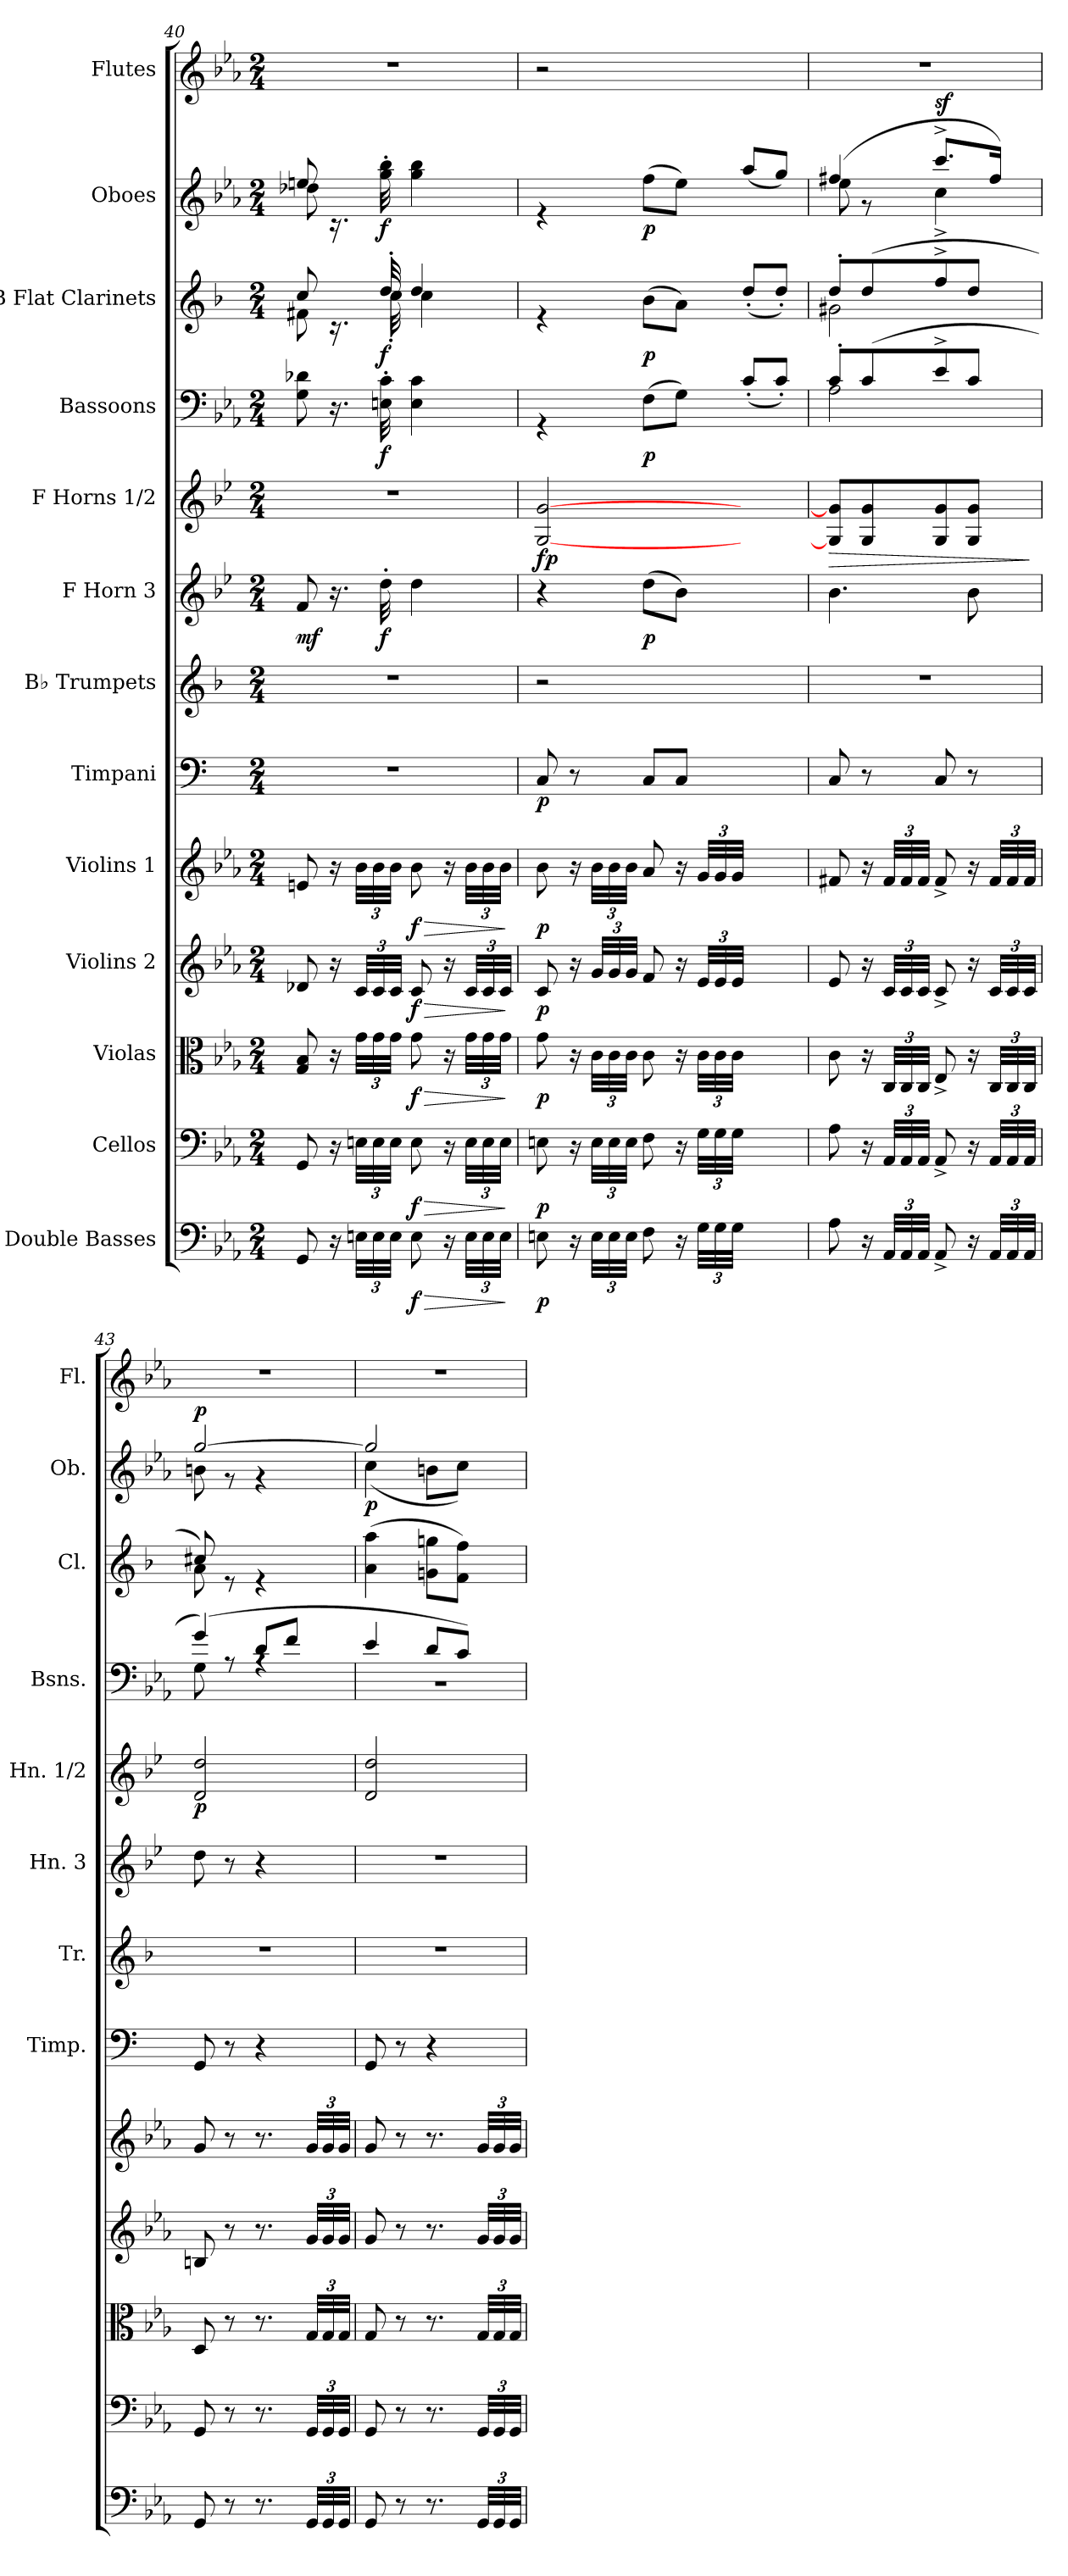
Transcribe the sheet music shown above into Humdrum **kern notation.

**kern	**dynam	**kern	**dynam	**kern	**dynam	**kern	**dynam	**kern	**dynam	**kern	**dynam	**kern	**kern	**dynam	**kern	**dynam	**kern	**dynam	**kern	**dynam	**kern	**dynam	**kern
*part13	*part13	*part12	*part12	*part11	*part11	*part10	*part10	*part9	*part9	*part8	*part8	*part7	*part6	*part6	*part5	*part5	*part4	*part4	*part3	*part3	*part2	*part2	*part1
*staff13	*staff13	*staff12	*staff12	*staff11	*staff11	*staff10	*staff10	*staff9	*staff9	*staff8	*staff8	*staff7	*staff6	*staff6	*staff5	*staff5	*staff4	*staff4	*staff3	*staff3	*staff2	*staff2	*staff1
*I"Double Basses	*	*I"Cellos	*	*I"Violas	*	*I"Violins 2	*	*I"Violins 1	*	*I"Timpani	*	*I"B♭ Trumpets	*I"F Horn 3	*	*I"F Horns 1/2	*	*I"Bassoons	*	*I"B Flat Clarinets	*	*I"Oboes	*	*I"Flutes
*	*	*	*	*	*	*	*	*	*	*I'Timp.	*	*I'Tr.	*I'Hn. 3	*	*I'Hn. 1/2	*	*I'Bsns.	*	*I'Cl.	*	*I'Ob.	*	*I'Fl.
*clefF4	*	*clefF4	*	*clefC3	*	*clefG2	*	*clefG2	*	*clefF4	*	*clefG2	*clefG2	*	*clefG2	*	*clefF4	*	*clefG2	*	*clefG2	*	*clefG2
*ITrd7c12	*	*	*	*	*	*	*	*	*	*	*	*ITrd1c2	*ITrd4c7	*	*ITrd4c7	*	*	*	*ITrd1c2	*	*	*	*
*k[b-e-a-]	*	*k[b-e-a-]	*	*k[b-e-a-]	*	*k[b-e-a-]	*	*k[b-e-a-]	*	*k[]	*	*k[b-e-a-]	*k[b-e-a-]	*	*k[b-e-a-]	*	*k[b-e-a-]	*	*k[b-e-a-]	*	*k[b-e-a-]	*	*k[b-e-a-]
*M2/4	*	*M2/4	*	*M2/4	*	*M2/4	*	*M2/4	*	*M2/4	*	*M2/4	*M2/4	*	*M2/4	*	*M2/4	*	*M2/4	*	*M2/4	*	*M2/4
=40	=40	=40	=40	=40	=40	=40	=40	=40	=40	=40	=40	=40	=40	=40	=40	=40	=40	=40	=40	=40	=40	=40	=40
*	*	*	*	*	*	*	*	*	*	*	*	*	*	*	*	*	*	*	*^	*	*^	*	*
!	!	!	!	!	!	!	!	!	!	!	!	!	!	!LO:DY:b	!	!	!	!	!	!	!	!	!	!	!
8GGG/	.	8GG/	.	8G/ 8B-/	.	8d-X/	.	8en/	.	2r	.	2r	8B-/	mf	2r	.	8G\ 8d-X\	.	8b-/	8en\	.	8een/	8dd-X\	.	2r
16r	.	16r	.	16r	.	16r	.	16r	.	.	.	.	16.r	.	.	.	16.r	.	16.rc	16.ryy	.	16.rc	4.ryy	.	.
*Xbrackettup	*	*Xbrackettup	*	*Xbrackettup	*	*Xbrackettup	*	*Xbrackettup	*	*	*	*	*	*	*	*	*	*	*	*	*	*	*	*	*
48EEn\LLL	.	48En\LLL	.	48g\LLL	.	48c/LLL	.	48b-\LLL	.	.	.	.	.	.	.	.	.	.	.	.	.	.	.	.	.
48EE\	.	48E\	.	48g\	.	48c/	.	48b-\	.	.	.	.	.	.	.	.	.	.	.	.	.	.	.	.	.
!	!	!	!	!	!	!	!	!	!	!	!	!	!	!LO:DY:b	!	!	!	!LO:DY:b	!	!	!LO:DY:b	!	!	!LO:DY:b	!
.	.	.	.	.	.	.	.	.	.	.	.	.	32g'\	f	.	.	32En\' 32c\'	f	32cc'/	32b-'\	f	32gg\' 32bb-\'	.	f	.
48EE\JJJ	.	48E\JJJ	.	48g\JJJ	.	48c/JJJ	.	48b-\JJJ	.	.	.	.	.	.	.	.	.	.	.	.	.	.	.	.	.
!	!LO:HP:b	!	!LO:HP:b	!	!LO:HP:b	!	!LO:HP:b	!	!LO:HP:b	!	!	!	!	!	!	!	!	!	!	!	!	!	!	!	!
!	!LO:DY:n=1:b	!	!LO:DY:n=1:b	!	!LO:DY:n=1:b	!	!LO:DY:n=1:b	!	!LO:DY:n=1:b	!	!	!	!	!	!	!	!	!	!	!	!	!	!	!	!
8EE\	> f	8E\	> f	8g\	> f	8c/	> f	8b-\	> f	.	.	.	4g\	.	.	.	4E\ 4c\	.	4cc/	4b-\	.	4gg\ 4bb-\	.	.	.
16r	.	16r	.	16r	.	16r	.	16r	.	.	.	.	.	.	.	.	.	.	.	.	.	.	.	.	.
48EE\LLL	.	48E\LLL	.	48g\LLL	.	48c/LLL	.	48b-\LLL	.	.	.	.	.	.	.	.	.	.	.	.	.	.	.	.	.
48EE\	.	48E\	.	48g\	.	48c/	.	48b-\	.	.	.	.	.	.	.	.	.	.	.	.	.	.	.	.	.
48EE\JJJ	.	48E\JJJ	.	48g\JJJ	.	48c/JJJ	.	48b-\JJJ	.	.	.	.	.	.	.	.	.	.	.	.	.	.	.	.	.
*	*	*	*	*	*	*	*	*	*	*	*	*	*	*	*	*	*	*	*v	*v	*	*	*	*	*
*	*	*	*	*	*	*	*	*	*	*	*	*	*	*	*	*	*	*	*	*	*v	*v	*	*
.	]	.	]	.	]	.	]	.	]	.	.	.	.	.	.	.	.	.	.	.	.	.	.
=41	=41	=41	=41	=41	=41	=41	=41	=41	=41	=41	=41	=41	=41	=41	=41	=41	=41	=41	=41	=41	=41	=41	=41
*	*	*	*	*	*	*	*	*	*	*	*	*	*	*	*	*	*^	*	*^	*	*^	*	*
!	!LO:DY:b	!	!LO:DY:b	!	!LO:DY:b	!	!LO:DY:b	!	!LO:DY:b	!	!LO:DY:b	!	!	!	!	!LO:DY:b	!	!	!	!	!	!	!	!	!	!
8EEn\	p	8En\	p	8g\	p	8c/	p	8b-\	p	8C/	p	2r	4r	.	[2C/ [2c/	fp	4rGG	4ryy	.	4re	4ryy	.	4re	4ryy	.	2r
16r	.	16r	.	16r	.	16r	.	16r	.	8r	.	.	.	.	.	.	.	.	.	.	.	.	.	.	.	.
48EE\LLL	.	48E\LLL	.	48c\LLL	.	48g/LLL	.	48b-\LLL	.	.	.	.	.	.	.	.	.	.	.	.	.	.	.	.	.	.
48EE\	.	48E\	.	48c\	.	48g/	.	48b-\	.	.	.	.	.	.	.	.	.	.	.	.	.	.	.	.	.	.
48EE\JJJ	.	48E\JJJ	.	48c\JJJ	.	48g/JJJ	.	48b-\JJJ	.	.	.	.	.	.	.	.	.	.	.	.	.	.	.	.	.	.
!	!	!	!	!	!	!	!	!	!	!	!	!	!	!LO:DY:b	!	!	!	!	!LO:DY:b	!	!	!LO:DY:b	!	!	!LO:DY:b	!
8FF\	.	8F\	.	8c\	.	8f/	.	8a-/	.	8C/L	.	.	(>8g\L	p	.	.	4ryy	(<8F\L	p	4ryy	(<8a-\L	p	4ryy	(<8ff\L	p	.
16r	.	16r	.	16r	.	16r	.	16r	.	8C/J	.	.	8e-\J)	.	.	.	.	8G\J)	.	.	8g\J)	.	.	8ee-\J)	.	.
48GG\LLL	.	48G\LLL	.	48c\LLL	.	48e-/LLL	.	48g/LLL	.	.	.	.	.	.	.	.	.	.	.	.	.	.	.	.	.	.
48GG\	.	48G\	.	48c\	.	48e-/	.	48g/	.	.	.	.	.	.	.	.	.	.	.	.	.	.	.	.	.	.
48GG\JJJ	.	48G\JJJ	.	48c\JJJ	.	48e-/JJJ	.	48g/JJJ	.	.	.	.	.	.	.	.	.	.	.	.	.	.	.	.	.	.
4ryy	.	4ryy	.	4ryy	.	4ryy	.	4ryy	.	4ryy	.	4ryy	4ryy	.	4ryy	.	(>8c'/L	4ryy	.	(>8cc'/L	4ryy	.	(>8aa-/L	4ryy	.	4ryy
.	.	.	.	.	.	.	.	.	.	.	.	.	.	.	.	.	8c'/J)	.	.	8cc'/J)	.	.	8gg/J)	.	.	.
=42	=42	=42	=42	=42	=42	=42	=42	=42	=42	=42	=42	=42	=42	=42	=42	=42	=42	=42	=42	=42	=42	=42	=42	=42	=42	=42
!	!	!	!	!	!	!	!	!	!	!	!	!	!	!	!	!LO:HP:b	!	!	!	!	!	!	!	!	!	!
8AA-\	.	8A-\	.	8c\	.	8e-/	.	8f#X/	.	8C/	.	2r	4.e-\	.	8C/] 8c/]L	>	8c'/L	2A-\	.	8cc'/L	2f#X\	.	(>4ff#X/	8ee-\	.	2r
16r	.	16r	.	16r	.	16r	.	16r	.	8r	.	.	.	.	8C/ 8c/	.	(>8c/	.	.	(>8cc/	.	.	.	8r	.	.
48AAA-/LLL	.	48AA-/LLL	.	48C/LLL	.	48c/LLL	.	48f#/LLL	.	.	.	.	.	.	.	.	.	.	.	.	.	.	.	.	.	.
48AAA-/	.	48AA-/	.	48C/	.	48c/	.	48f#/	.	.	.	.	.	.	.	.	.	.	.	.	.	.	.	.	.	.
48AAA-/JJJ	.	48AA-/JJJ	.	48C/JJJ	.	48c/JJJ	.	48f#/JJJ	.	.	.	.	.	.	.	.	.	.	.	.	.	.	.	.	.	.
!	!	!	!	!	!	!	!	!	!	!	!	!	!	!	!	!	!	!	!	!	!	!	!	!	!LO:DY:a	!
8AAA-^/	.	8AA-^/	.	8E-^/	.	8c^/	.	8f#^/	.	8C/	.	.	.	.	8C/ 8c/	.	8e-^/	.	.	8ee-^/	.	.	8.ccc^/L	4cc^\	sf	.
16r	.	16r	.	16r	.	16r	.	16r	.	8r	.	.	8e-\	.	8C/ 8c/J	.	8c/J	.	.	8cc/J	.	.	.	.	.	.
48AAA-/LLL	.	48AA-/LLL	.	48C/LLL	.	48c/LLL	.	48f#/LLL	.	.	.	.	.	.	.	.	.	.	.	.	.	.	16ff#/Jk)	.	.	.
48AAA-/	.	48AA-/	.	48C/	.	48c/	.	48f#/	.	.	.	.	.	.	.	.	.	.	.	.	.	.	.	.	.	.
48AAA-/JJJ	.	48AA-/JJJ	.	48C/JJJ	.	48c/JJJ	.	48f#/JJJ	.	.	.	.	.	.	.	.	.	.	.	.	.	.	.	.	.	.
*	*	*	*	*	*	*	*	*	*	*	*	*	*	*	*	*	*v	*v	*	*	*	*	*v	*v	*	*
*	*	*	*	*	*	*	*	*	*	*	*	*	*	*	*	*	*	*	*v	*v	*	*	*	*
.	.	.	.	.	.	.	.	.	.	.	.	.	.	.	.	]	.	.	.	.	.	.	.
!!LO:PB:g=z
=43	=43	=43	=43	=43	=43	=43	=43	=43	=43	=43	=43	=43	=43	=43	=43	=43	=43	=43	=43	=43	=43	=43	=43
*	*	*	*	*	*	*	*	*	*	*	*	*	*	*	*	*	*^	*	*^	*	*^	*	*
!	!	!	!	!	!	!	!	!	!	!	!	!	!	!	!	!LO:DY:b	!	!	!	!	!	!	!	!	!LO:DY:a	!
8GGG/	.	8GG/	.	8D/	.	8Bn/	.	8g/	.	8GG/	.	2r	8g\	.	2G/ 2g/	p	(>4g/)	8G\	.	8bn/)	8g\	.	[2gg/	8bn\	p	2r
8r	.	8r	.	8r	.	8r	.	8r	.	8r	.	.	8r	.	.	.	.	8rA	.	8re	4.ryy	.	.	8r	.	.
8.r	.	8.r	.	8.r	.	8.r	.	8.r	.	4r	.	.	4r	.	.	.	8d/L	4rA	.	4re	.	.	.	4r	.	.
.	.	.	.	.	.	.	.	.	.	.	.	.	.	.	.	.	8f/J	.	.	.	.	.	.	.	.	.
48GGG/LLL	.	48GG/LLL	.	48G/LLL	.	48g/LLL	.	48g/LLL	.	.	.	.	.	.	.	.	.	.	.	.	.	.	.	.	.	.
48GGG/	.	48GG/	.	48G/	.	48g/	.	48g/	.	.	.	.	.	.	.	.	.	.	.	.	.	.	.	.	.	.
48GGG/JJJ	.	48GG/JJJ	.	48G/JJJ	.	48g/JJJ	.	48g/JJJ	.	.	.	.	.	.	.	.	.	.	.	.	.	.	.	.	.	.
*	*	*	*	*	*	*	*	*	*	*	*	*	*	*	*	*	*	*	*	*v	*v	*	*	*	*	*
=44	=44	=44	=44	=44	=44	=44	=44	=44	=44	=44	=44	=44	=44	=44	=44	=44	=44	=44	=44	=44	=44	=44	=44	=44	=44
!	!	!	!	!	!	!	!	!	!	!	!	!	!	!	!	!	!	!	!	!	!	!	!	!LO:DY:b	!
8GGG/	.	8GG/	.	8G/	.	8g/	.	8g/	.	8GG/	.	2r	2r	.	2G/ 2g/	.	4e-/	2r	.	(>4g\ 4gg\	.	2gg/]	(<4cc\	p	2r
8r	.	8r	.	8r	.	8r	.	8r	.	8r	.	.	.	.	.	.	.	.	.	.	.	.	.	.	.
8.r	.	8.r	.	8.r	.	8.r	.	8.r	.	4r	.	.	.	.	.	.	8d/L	.	.	8fn\ 8ffn\L	.	.	8bn\L	.	.
.	.	.	.	.	.	.	.	.	.	.	.	.	.	.	.	.	8c/J)	.	.	8e-\ 8ee-\J)	.	.	8cc\J)	.	.
48GGG/LLL	.	48GG/LLL	.	48G/LLL	.	48g/LLL	.	48g/LLL	.	.	.	.	.	.	.	.	.	.	.	.	.	.	.	.	.
48GGG/	.	48GG/	.	48G/	.	48g/	.	48g/	.	.	.	.	.	.	.	.	.	.	.	.	.	.	.	.	.
48GGG/JJJ	.	48GG/JJJ	.	48G/JJJ	.	48g/JJJ	.	48g/JJJ	.	.	.	.	.	.	.	.	.	.	.	.	.	.	.	.	.
*	*	*	*	*	*	*	*	*	*	*	*	*	*	*	*	*	*v	*v	*	*	*	*v	*v	*	*
=	=	=	=	=	=	=	=	=	=	=	=	=	=	=	=	=	=	=	=	=	=	=	=
*-	*-	*-	*-	*-	*-	*-	*-	*-	*-	*-	*-	*-	*-	*-	*-	*-	*-	*-	*-	*-	*-	*-	*-
